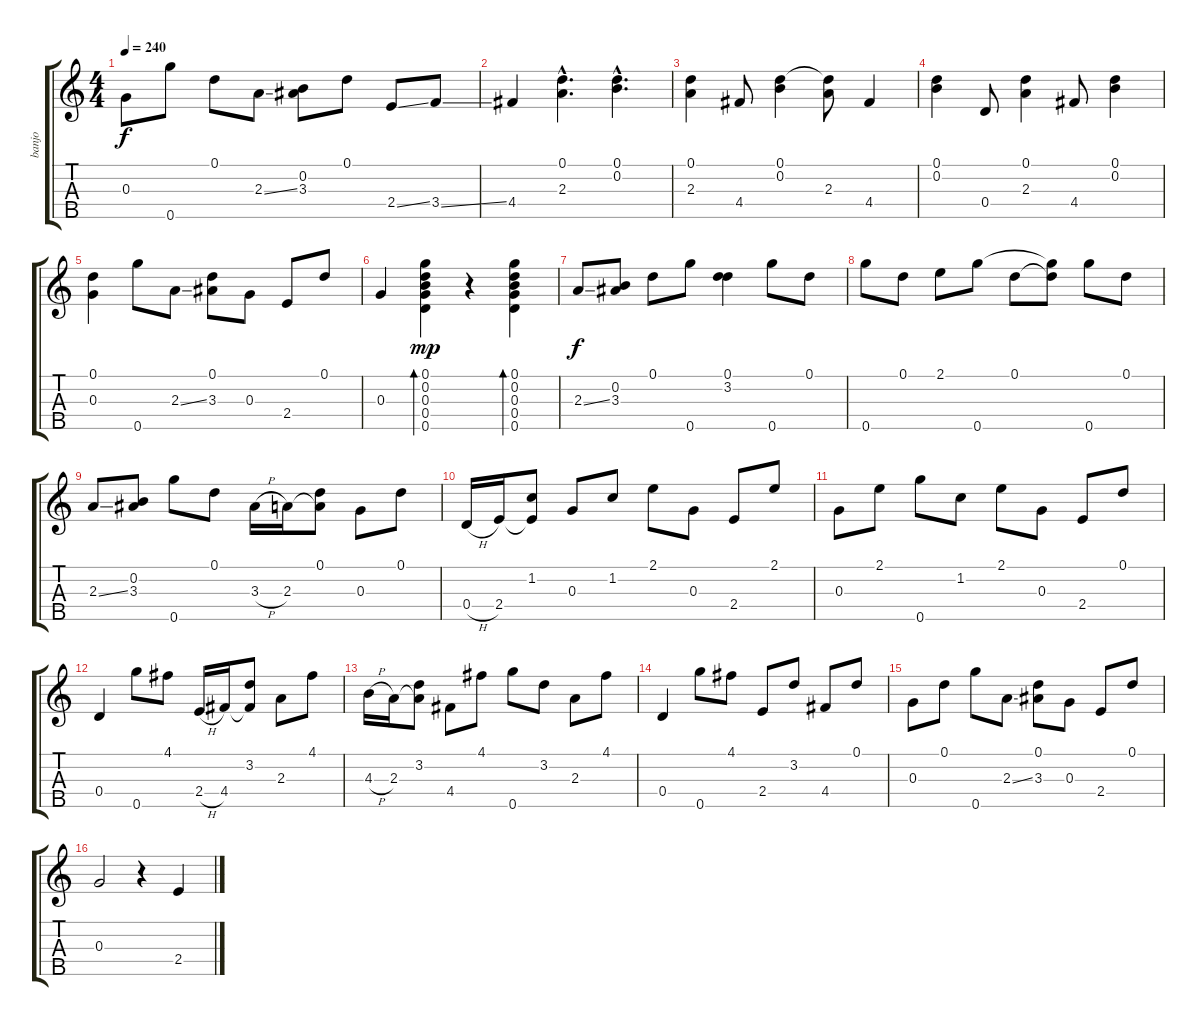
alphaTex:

\track ("banjo" "banjo") {instrument banjo}
\staff {score tabs}
\tuning (D4 B3 G3 D3 G4) {hide}
\displaytranspose 12
\ts (4 4)
\tempo 240
\clef g2
\ks c
0.3.8{dy f} 0.5.8 0.1.8 2.3{ss}.8 (0.2 3.3).8 0.1.8 2.4{ss}.8 3.4{ss}.8 |
4.4.4 (0.1{hac} 2.3{hac}).4{d} (0.1{hac} 0.2{hac}).4{d} |
(0.1 2.3).4 4.4.8 (0.1 0.2).4 (0.1{t} 2.3).8 4.4.4 |
(0.1 0.2).4 0.4.8 (0.1 2.3).4 4.4.8 (0.1 0.2).4 |
(0.1 0.3).4 0.5.8 2.3{ss}.8 (0.1 3.3).8 0.3.8 2.4.8 0.1.8 |
0.3.4 (0.1 0.2 0.3 0.4 0.5).4{bd 60 dy mp} r.4 (0.1 0.2 0.3 0.4 0.5).4{bd 60} |
2.3{ss}.8{dy f} (0.2 3.3).8 0.1.8 0.5.8 (0.1 3.2).4 0.5.8 0.1.8 |
0.5.8 0.1.8 2.1.8 0.5.8 0.1.8 (0.1{t} 0.5{t}).8 0.5.8 0.1.8 |
2.3{ss}.8 (0.2 3.3).8 0.5.8 0.1.8 3.3{h}.16 2.3.16 (0.1 2.3{t}).8 0.3.8 0.1.8 |
0.4{h}.16 2.4.16 (1.2 2.4{t}).8 0.3.8 1.2.8 2.1.8 0.3.8 2.4.8 2.1.8 |
0.3.8 2.1.8 0.5.8 1.2.8 2.1.8 0.3.8 2.4.8 0.1.8 |
0.4.4 0.5.8 4.1.8 2.4{h}.16 4.4.16 (3.2 4.4{t}).8 2.3.8 4.1.8 |
4.3{h}.16 2.3.16 (3.2 2.3{t}).8 4.4.8 4.1.8 0.5.8 3.2.8 2.3.8 4.1.8 |
0.4.4 0.5.8 4.1.8 2.4.8 3.2.8 4.4.8 0.1.8 |
0.3.8 0.1.8 0.5.8 2.3{ss}.8 (0.1 3.3).8 0.3.8 2.4.8 0.1.8 |
0.3.2 r.4 2.4{ss}.4
